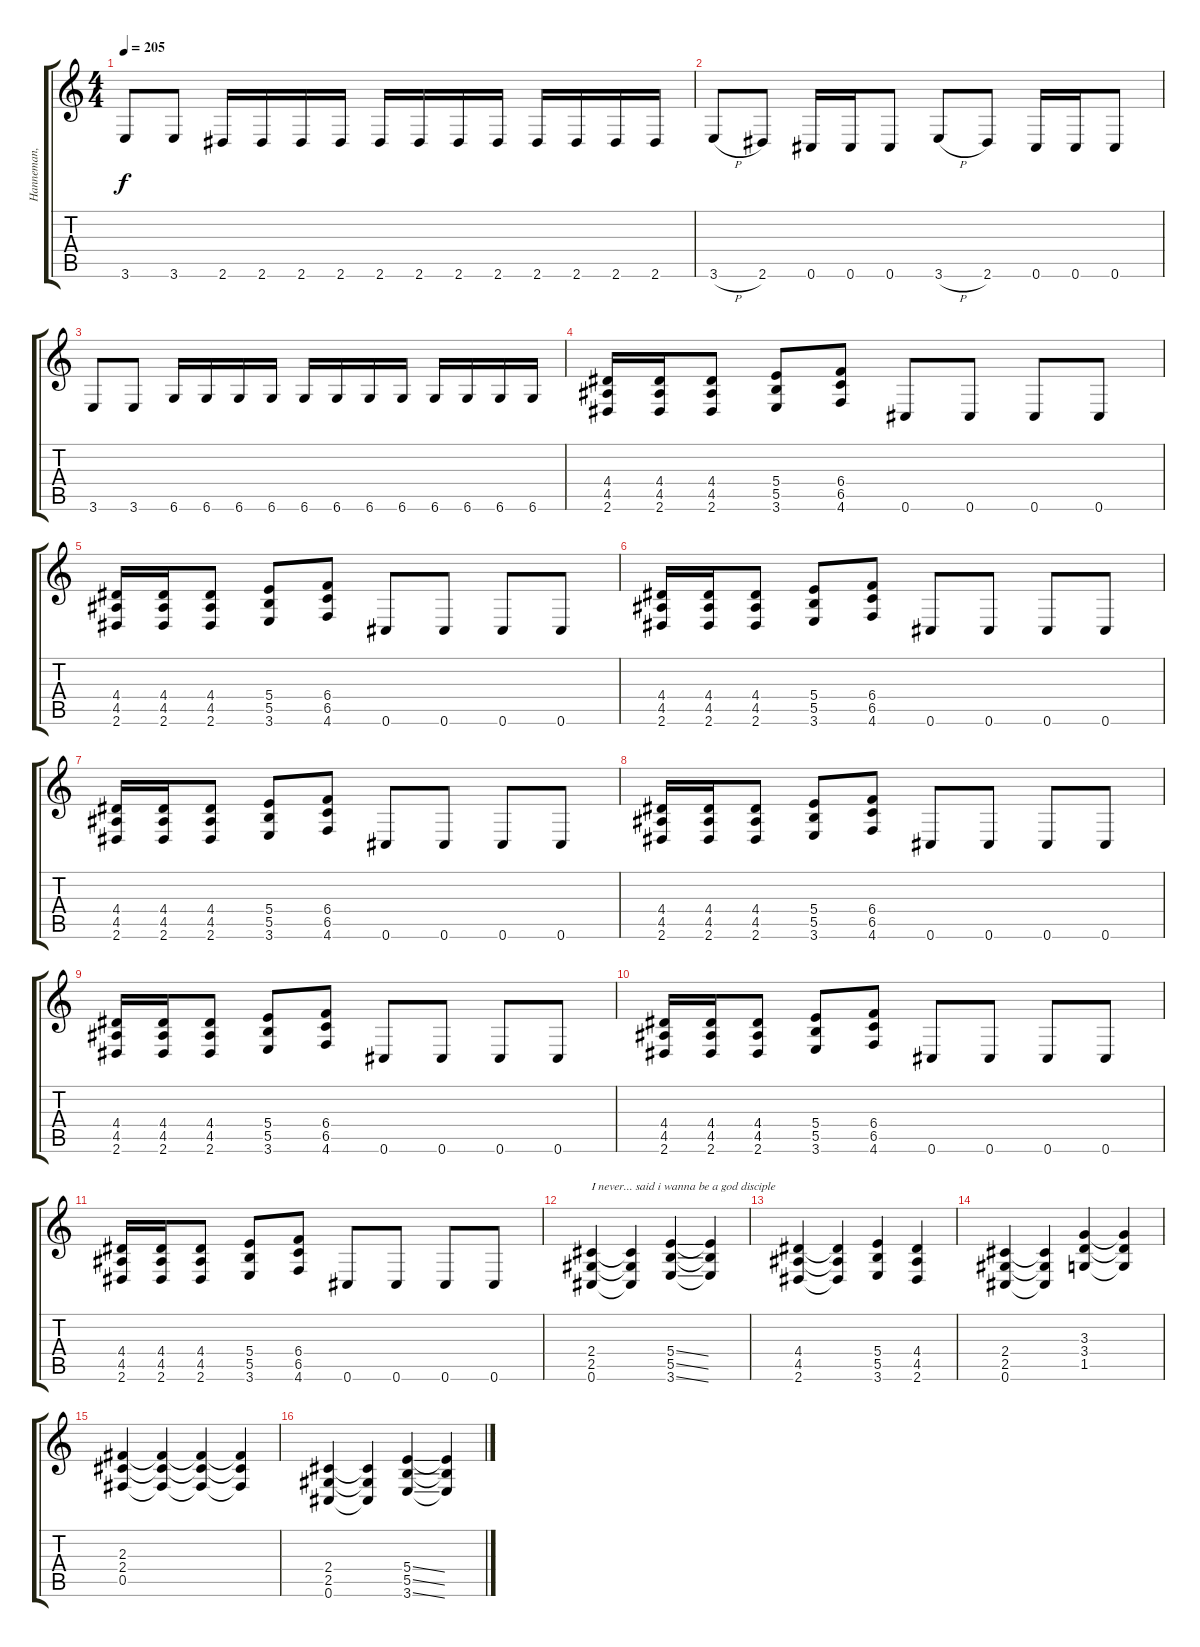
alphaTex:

\track ("Hanneman, Jeff" "Hanneman, ") {instrument distortionguitar}
\staff {score tabs}
\tuning (Db4 Ab3 E3 B2 Gb2 Db2) {hide}
\ts (4 4)
\tempo 205
\clef g2
\ks c
3.6.8{dy f} 3.6.8 2.6.16 2.6.16 2.6.16 2.6.16 2.6.16 2.6.16 2.6.16 2.6.16 2.6.16 2.6.16 2.6.16 2.6.16 |
3.6{h}.8 2.6.8 0.6.16 0.6.16 0.6.8 3.6{h}.8 2.6.8 0.6.16 0.6.16 0.6.8 |
3.6.8 3.6.8 6.6.16 6.6.16 6.6.16 6.6.16 6.6.16 6.6.16 6.6.16 6.6.16 6.6.16 6.6.16 6.6.16 6.6.16 |
(4.4 4.5 2.6).16 (4.4 4.5 2.6).16 (4.4 4.5 2.6).8 (5.4 5.5 3.6).8 (6.4 6.5 4.6).8 0.6.8 0.6.8 0.6.8 0.6.8 |
(4.4 4.5 2.6).16 (4.4 4.5 2.6).16 (4.4 4.5 2.6).8 (5.4 5.5 3.6).8 (6.4 6.5 4.6).8 0.6.8 0.6.8 0.6.8 0.6.8 |
(4.4 4.5 2.6).16 (4.4 4.5 2.6).16 (4.4 4.5 2.6).8 (5.4 5.5 3.6).8 (6.4 6.5 4.6).8 0.6.8 0.6.8 0.6.8 0.6.8 |
(4.4 4.5 2.6).16 (4.4 4.5 2.6).16 (4.4 4.5 2.6).8 (5.4 5.5 3.6).8 (6.4 6.5 4.6).8 0.6.8 0.6.8 0.6.8 0.6.8 |
(4.4 4.5 2.6).16 (4.4 4.5 2.6).16 (4.4 4.5 2.6).8 (5.4 5.5 3.6).8 (6.4 6.5 4.6).8 0.6.8 0.6.8 0.6.8 0.6.8 |
(4.4 4.5 2.6).16 (4.4 4.5 2.6).16 (4.4 4.5 2.6).8 (5.4 5.5 3.6).8 (6.4 6.5 4.6).8 0.6.8 0.6.8 0.6.8 0.6.8 |
(4.4 4.5 2.6).16 (4.4 4.5 2.6).16 (4.4 4.5 2.6).8 (5.4 5.5 3.6).8 (6.4 6.5 4.6).8 0.6.8 0.6.8 0.6.8 0.6.8 |
(4.4 4.5 2.6).16 (4.4 4.5 2.6).16 (4.4 4.5 2.6).8 (5.4 5.5 3.6).8 (6.4 6.5 4.6).8 0.6.8 0.6.8 0.6.8 0.6.8 |
(2.4 2.5 0.6).4{txt "I never... said i wanna be a god disciple"} (2.4{t} 2.5{t} 0.6{t}).4 (5.4{ss} 5.5{ss} 3.6{ss}).4 (5.4{t} 5.5{t} 3.6{t}).4 |
(4.4 4.5 2.6).4 (4.4{t} 4.5{t} 2.6{t}).4 (5.4 5.5 3.6).4 (4.4 4.5 2.6).4 |
(2.4 2.5 0.6).4 (2.4{t} 2.5{t} 0.6{t}).4 (3.3 3.4 1.5).4 (3.3{t} 3.4{t} 1.5{t}).4 |
(2.3 2.4 0.5).4 (2.3{t} 2.4{t} 0.5{t}).4 (2.3{t} 2.4{t} 0.5{t}).4 (2.3{t} 2.4{t} 0.5{t}).4 |
(2.4 2.5 0.6).4 (2.4{t} 2.5{t} 0.6{t}).4 (5.4{ss} 5.5{ss} 3.6{ss}).4 (5.4{t} 5.5{t} 3.6{t}).4
